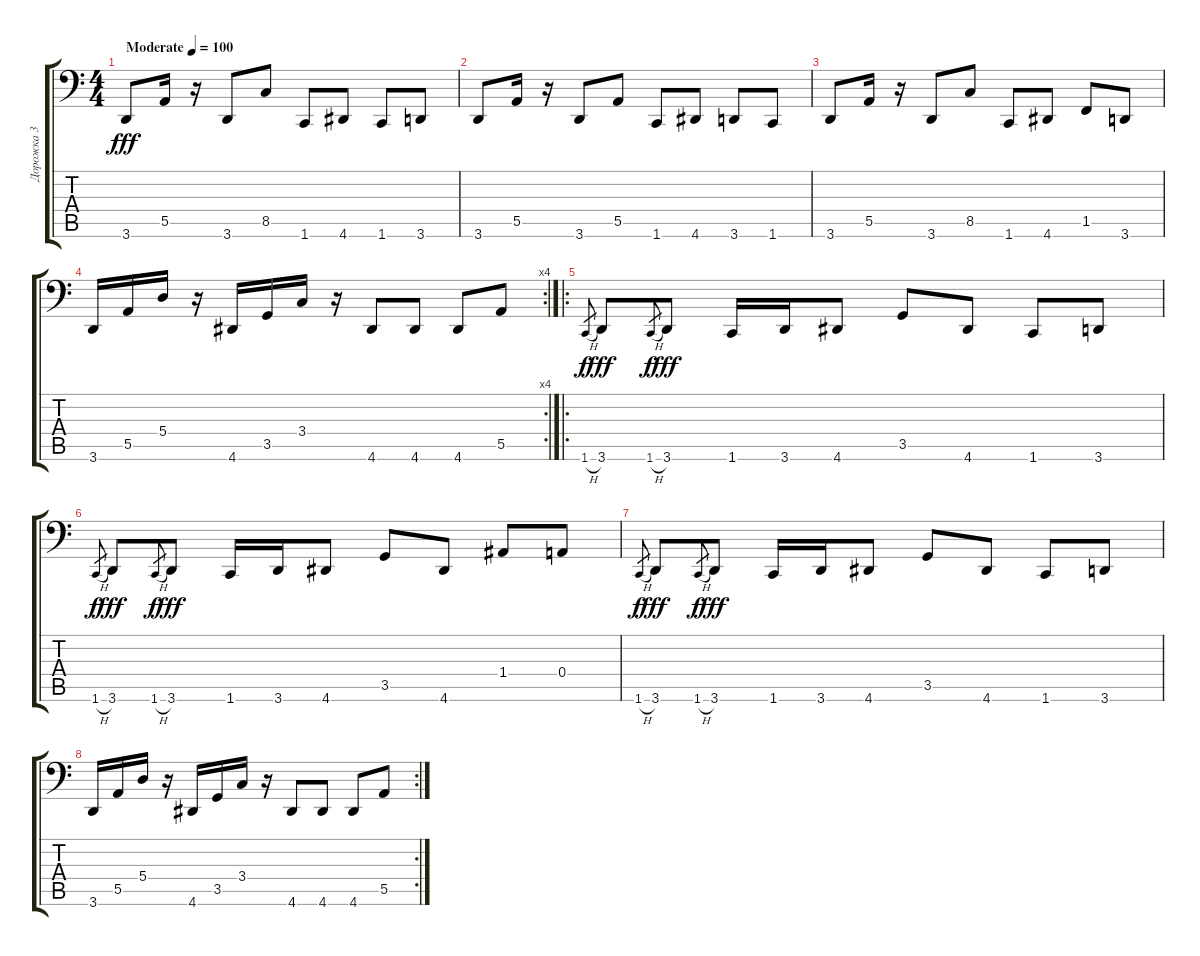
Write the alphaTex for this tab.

\track ("Дорожка 3" "Дорожка 3") {instrument electricbasspick}
\staff {score tabs}
\tuning (B2 Gb2 D2 A1 E1 B0) {hide}
\ts (4 4)
\tempo (100 "Moderate")
\clef f4
\ks c
3.6.8{dy fff instrument electricbasspick} 5.5.16 r.16 3.6.8 8.5.8 1.6.8 4.6.8 1.6.8 3.6.8 |
3.6.8 5.5.16 r.16 3.6.8 5.5.8 1.6.8 4.6.8 3.6.8 1.6.8 |
3.6.8 5.5.16 r.16 3.6.8 8.5.8 1.6.8 4.6.8 1.5.8 3.6.8 |
\rc 4
3.6.16 5.5.16 5.4.16 r.16 4.6.16 3.5.16 3.4.16 r.16 4.6.8 4.6.8 4.6.8 5.5.8 |
\ro
1.6{h}.8{gr dy f} 3.6.8{dy fff} 1.6{h}.8{gr dy f} 3.6.8{dy fff} 1.6.16 3.6.16 4.6.8 3.5.8 4.6.8 1.6.8 3.6.8 |
1.6{h}.8{gr dy f} 3.6.8{dy fff} 1.6{h}.8{gr dy f} 3.6.8{dy fff} 1.6.16 3.6.16 4.6.8 3.5.8 4.6.8 1.4.8 0.4.8 |
1.6{h}.8{gr dy f} 3.6.8{dy fff} 1.6{h}.8{gr dy f} 3.6.8{dy fff} 1.6.16 3.6.16 4.6.8 3.5.8 4.6.8 1.6.8 3.6.8 |
\rc 2
3.6.16 5.5.16 5.4.16 r.16 4.6.16 3.5.16 3.4.16 r.16 4.6.8 4.6.8 4.6.8 5.5.8
